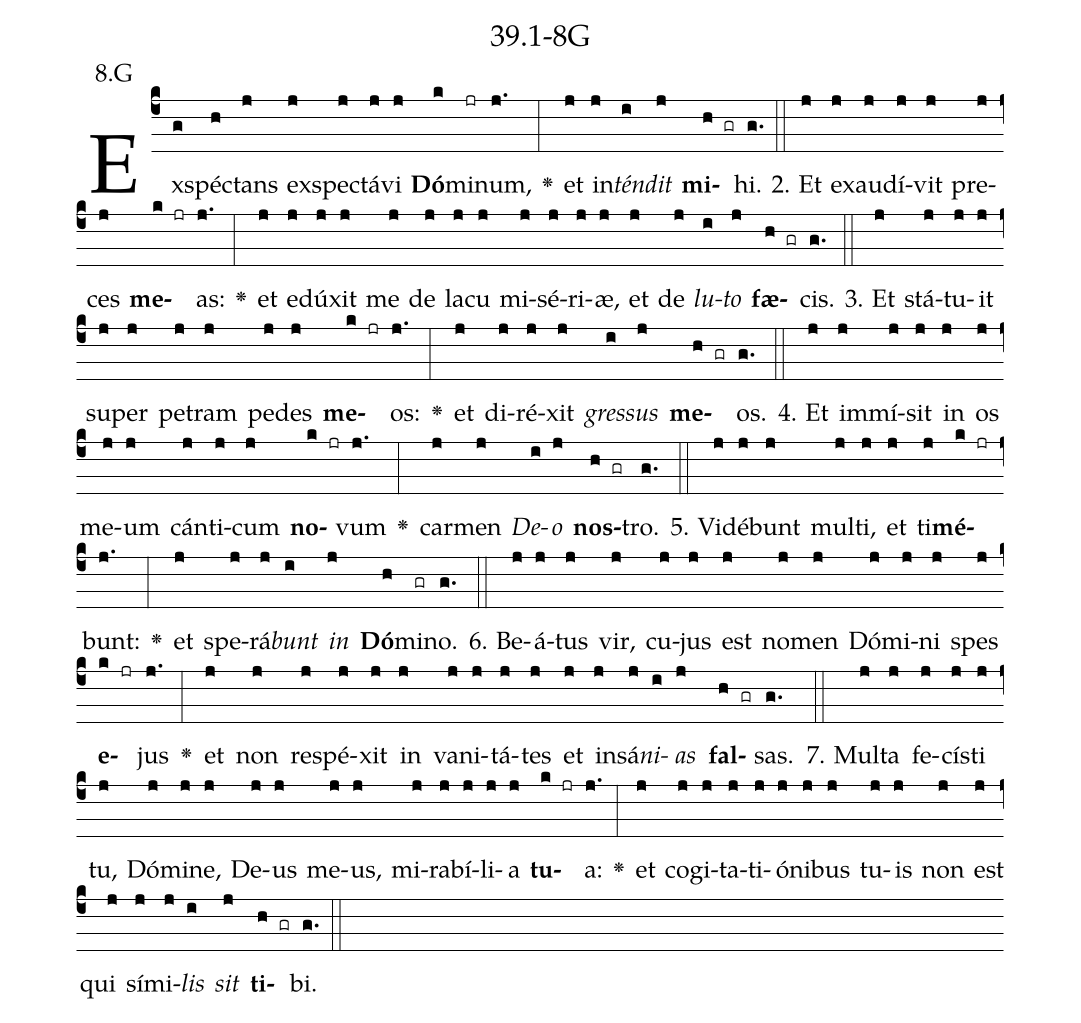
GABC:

name: 39.1-8G;
annotation: 8.G;
%%
(c4)Ex(g)spéc(h)tans(j) ex(j)spec(j)tá(j)vi(j) <b>Dó</b>(k)mi(jr)num,(j.) <v>\greheightstar</v>(:) et(j) in(j)<i>tén</i>(i)<i>dit</i>(j) <b>mi</b>(h gr)hi.(g.) (::)
2. Et(j) ex(j)au(j)dí(j)vit(j) pre(j)ces(j) <b>me</b>(k jr)as:(j.) <v>\greheightstar</v>(:) et(j) e(j)dú(j)xit(j) me(j) de(j) la(j)cu(j) mi(j)sé(j)ri(j)æ,(j) et(j) de(j) <i>lu</i>(i)<i>to</i>(j) <b>fæ</b>(h gr)cis.(g.) (::)
3. Et(j) stá(j)tu(j)it(j) su(j)per(j) pe(j)tram(j) pe(j)des(j) <b>me</b>(k jr)os:(j.) <v>\greheightstar</v>(:) et(j) di(j)ré(j)xit(j) <i>gres</i>(i)<i>sus</i>(j) <b>me</b>(h gr)os.(g.) (::)
4. Et(j) im(j)mí(j)sit(j) in(j) os(j) me(j)um(j) cán(j)ti(j)cum(j) <b>no</b>(k jr)vum(j.) <v>\greheightstar</v>(:) car(j)men(j) <i>De</i>(i)<i>o</i>(j) <b>nos</b>(h gr)tro.(g.) (::)
5. Vi(j)dé(j)bunt(j) mul(j)ti,(j) et(j) ti(j)<b>mé</b>(k jr)bunt:(j.) <v>\greheightstar</v>(:) et(j) spe(j)rá(j)<i>bunt</i>(i) <i>in</i>(j) <b>Dó</b>(h)mi(gr)no.(g.) (::)
6. Be(j)á(j)tus(j) vir,(j) cu(j)jus(j) est(j) no(j)men(j) Dó(j)mi(j)ni(j) spes(j) <b>e</b>(k jr)jus(j.) <v>\greheightstar</v>(:) et(j) non(j) re(j)spé(j)xit(j) in(j) va(j)ni(j)tá(j)tes(j) et(j) in(j)sá(j)<i>ni</i>(i)<i>as</i>(j) <b>fal</b>(h gr)sas.(g.) (::)
7. Mul(j)ta(j) fe(j)cís(j)ti(j) tu,(j) Dó(j)mi(j)ne,(j) De(j)us(j) me(j)us,(j) mi(j)ra(j)bí(j)li(j)a(j) <b>tu</b>(k jr)a:(j.) <v>\greheightstar</v>(:) et(j) co(j)gi(j)ta(j)ti(j)ó(j)ni(j)bus(j) tu(j)is(j) non(j) est(j) qui(j) sí(j)mi(j)<i>lis</i>(i) <i>sit</i>(j) <b>ti</b>(h gr)bi.(g.) (::)
